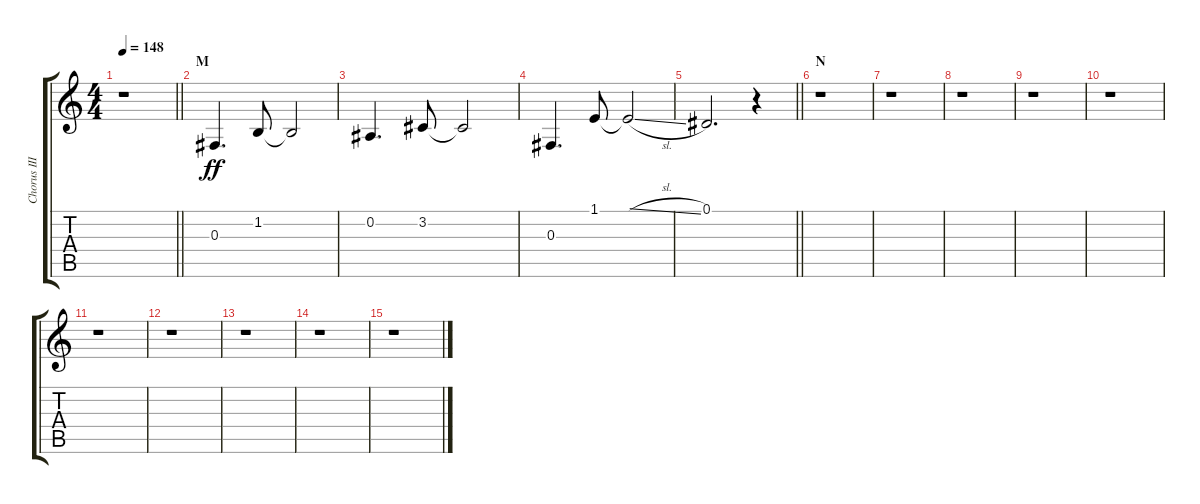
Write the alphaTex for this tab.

\track ("Chorus III" "Chorus III") {instrument voiceoohs}
\staff {score tabs}
\tuning (Eb4 Bb3 Gb3 Db3 Ab2 Eb2) {hide}
\ts (4 4)
\tempo 148
\clef g2
\barLineRight lightlight
\ks c
r.1{dy ff} |
\section ("" "M")
0.3.4{d} 1.2.8 1.2{t}.2 |
0.2.4{d} 3.2.8 3.2{t}.2 |
0.3.4{d} 1.1.8 1.1{sl t}.2 |
\barLineRight lightlight
0.1.2{d} r.4 |
\section ("" "N")
r.1 |
r.1 |
r.1 |
r.1 |
r.1 |
r.1 |
r.1 |
r.1 |
r.1 |
r.1
